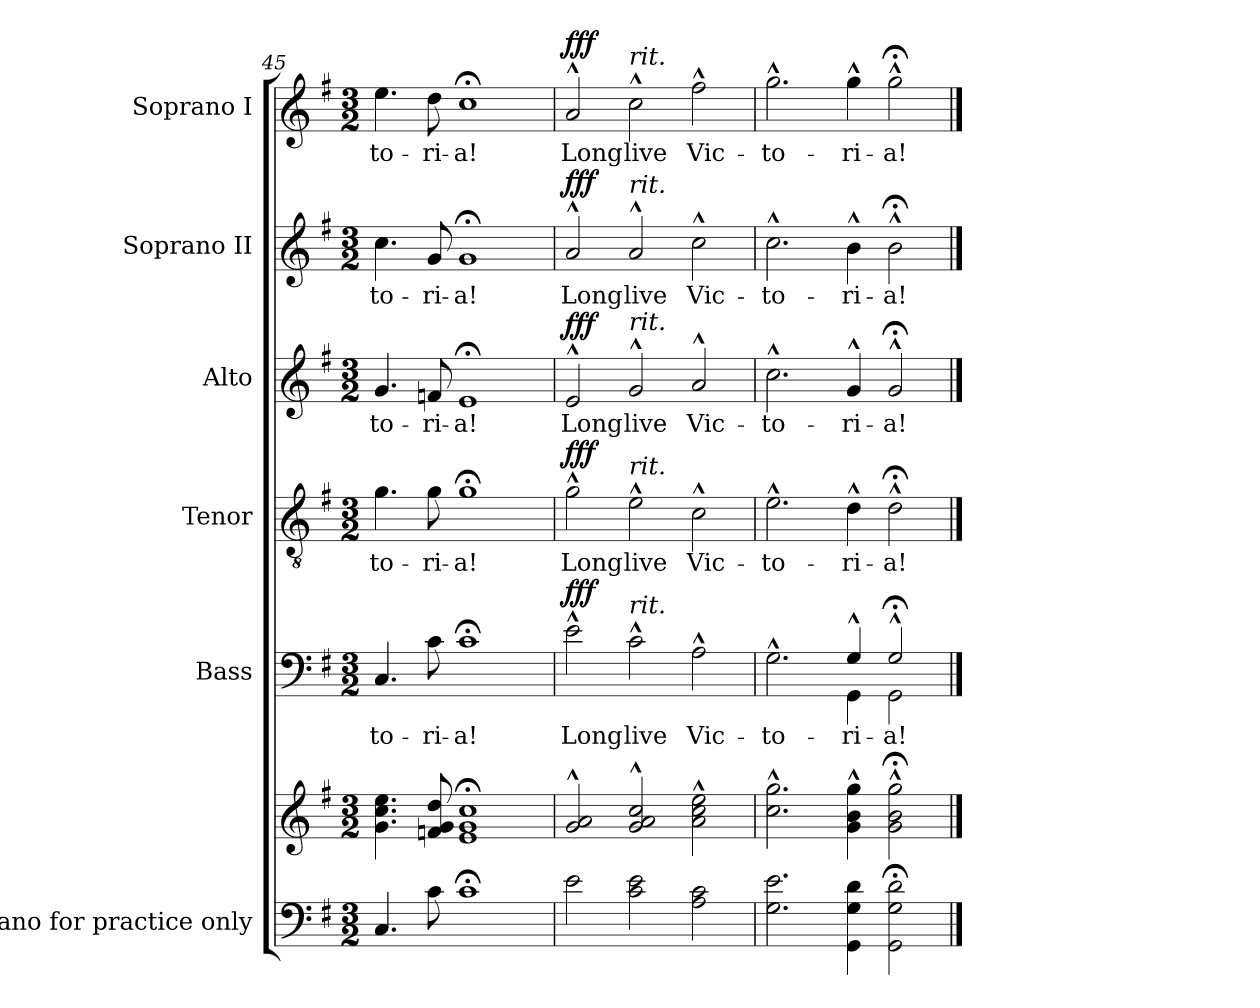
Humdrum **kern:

**kern	**kern	**dynam	**kern	**text	**dynam	**kern	**text	**dynam	**kern	**text	**dynam	**kern	**text	**dynam	**kern	**text	**dynam
*part6	*part6	*part6	*part5	*part5	*part5	*part4	*part4	*part4	*part3	*part3	*part3	*part2	*part2	*part2	*part1	*part1	*part1
*staff7	*staff6	*staff6/7	*staff5	*staff5	*staff5	*staff4	*staff4	*staff4	*staff3	*staff3	*staff3	*staff2	*staff2	*staff2	*staff1	*staff1	*staff1
*I"Piano for practice only	*	*	*I"Bass	*	*	*I"Tenor	*	*	*I"Alto	*	*	*I"Soprano II	*	*	*I"Soprano I	*	*
*I'Pno	*	*	*	*	*	*	*	*	*	*	*	*	*	*	*	*	*
*clefF4	*clefG2	*	*clefF4	*	*	*clefGv2	*	*	*clefG2	*	*	*clefG2	*	*	*clefG2	*	*
*k[f#]	*k[f#]	*	*k[f#]	*	*	*k[f#]	*	*	*k[f#]	*	*	*k[f#]	*	*	*k[f#]	*	*
*M3/2	*M3/2	*	*M3/2	*	*	*M3/2	*	*	*M3/2	*	*	*M3/2	*	*	*M3/2	*	*
=45	=45	=45	=45	=45	=45	=45	=45	=45	=45	=45	=45	=45	=45	=45	=45	=45	=45
4.C/	4.g\ 4.cc\ 4.ee\	.	4.C/	-to-	.	4.g\	-to-	.	4.g/	-to-	.	4.cc\	-to-	.	4.ee\	-to-	.
8c\	8fn/ 8g/ 8dd/	.	8c\	-ri-	.	8g\	-ri-	.	8fn/	-ri-	.	8g/	-ri-	.	8dd\	-ri-	.
1c;<	1e;< 1g;< 1cc;<	.	1c;<	-a!	.	1g;<	-a!	.	1e;<	-a!	.	1g;<	-a!	.	1cc;<	-a!	.
=46	=46	=46	=46	=46	=46	=46	=46	=46	=46	=46	=46	=46	=46	=46	=46	=46	=46
!	!	!LO:DY:b	!	!	!	!	!	!	!	!	!	!	!	!	!	!	!
!	!	!LO:DY:n=1:b	!	!	!LO:DY:a	!	!	!LO:DY:a	!	!	!LO:DY:a	!	!	!LO:DY:a	!	!	!LO:DY:a
2e\	2g/^^ 2a/^^	fff other-dynamics	2e^^\	Long	fff	2g^^\	Long	fff	2e^^/	Long	fff	2a^^/	Long	fff	2a^^/	Long	fff
!	!	!	!	!	!	!	!	!	!	!	!	!	!	!	!LO:TX:i:t=rit.	!	!
!	!	!	!	!	!	!	!	!	!	!	!	!LO:TX:i:t=rit.	!	!	!	!	!
!	!	!	!	!	!	!	!	!	!LO:TX:i:t=rit.	!	!	!	!	!	!	!	!
!	!	!	!	!	!	!LO:TX:i:t=rit.	!	!	!	!	!	!	!	!	!	!	!
!	!	!	!LO:TX:i:t=rit.	!	!	!	!	!	!	!	!	!	!	!	!	!	!
2c\ 2e\	2g/^^ 2a/^^ 2cc/^^	.	2c^^\	live	.	2e^^\	live	.	2g^^/	live	.	2a^^/	live	.	2cc^^\	live	.
2A\ 2c\	2a\^^ 2cc\^^ 2ee\^^	.	2A^^\	Vic-	.	2c^^\	Vic-	.	2a^^/	Vic-	.	2cc^^\	Vic-	.	2ff#^^\	Vic-	.
=47	=47	=47	=47	=47	=47	=47	=47	=47	=47	=47	=47	=47	=47	=47	=47	=47	=47
*	*	*	*^	*	*	*	*	*	*	*	*	*	*	*	*	*	*
2.G\ 2.e\	2.cc\^^ 2.gg\^^	.	2.G^^\	2.ryy	-to-	.	2.e^^\	-to-	.	2.cc^^\	-to-	.	2.cc^^\	-to-	.	2.gg^^\	-to-	.
4GG\ 4G\ 4d\	4g\^^ 4b\^^ 4gg\^^	.	4G^^/	4GG\	-ri-	.	4d^^\	-ri-	.	4g^^/	-ri-	.	4b^^\	-ri-	.	4gg^^\	-ri-	.
2GG\;< 2G\;< 2d\;<	2g\;<^^ 2b\;<^^ 2gg\;<^^	.	2G;<^^/	2GG\	-a!	.	2d;<^^\	-a!	.	2g;<^^/	-a!	.	2b;<^^\	-a!	.	2gg;<^^\	-a!	.
*	*	*	*v	*v	*	*	*	*	*	*	*	*	*	*	*	*	*	*
==	==	==	==	==	==	==	==	==	==	==	==	==	==	==	==	==	==
*-	*-	*-	*-	*-	*-	*-	*-	*-	*-	*-	*-	*-	*-	*-	*-	*-	*-
